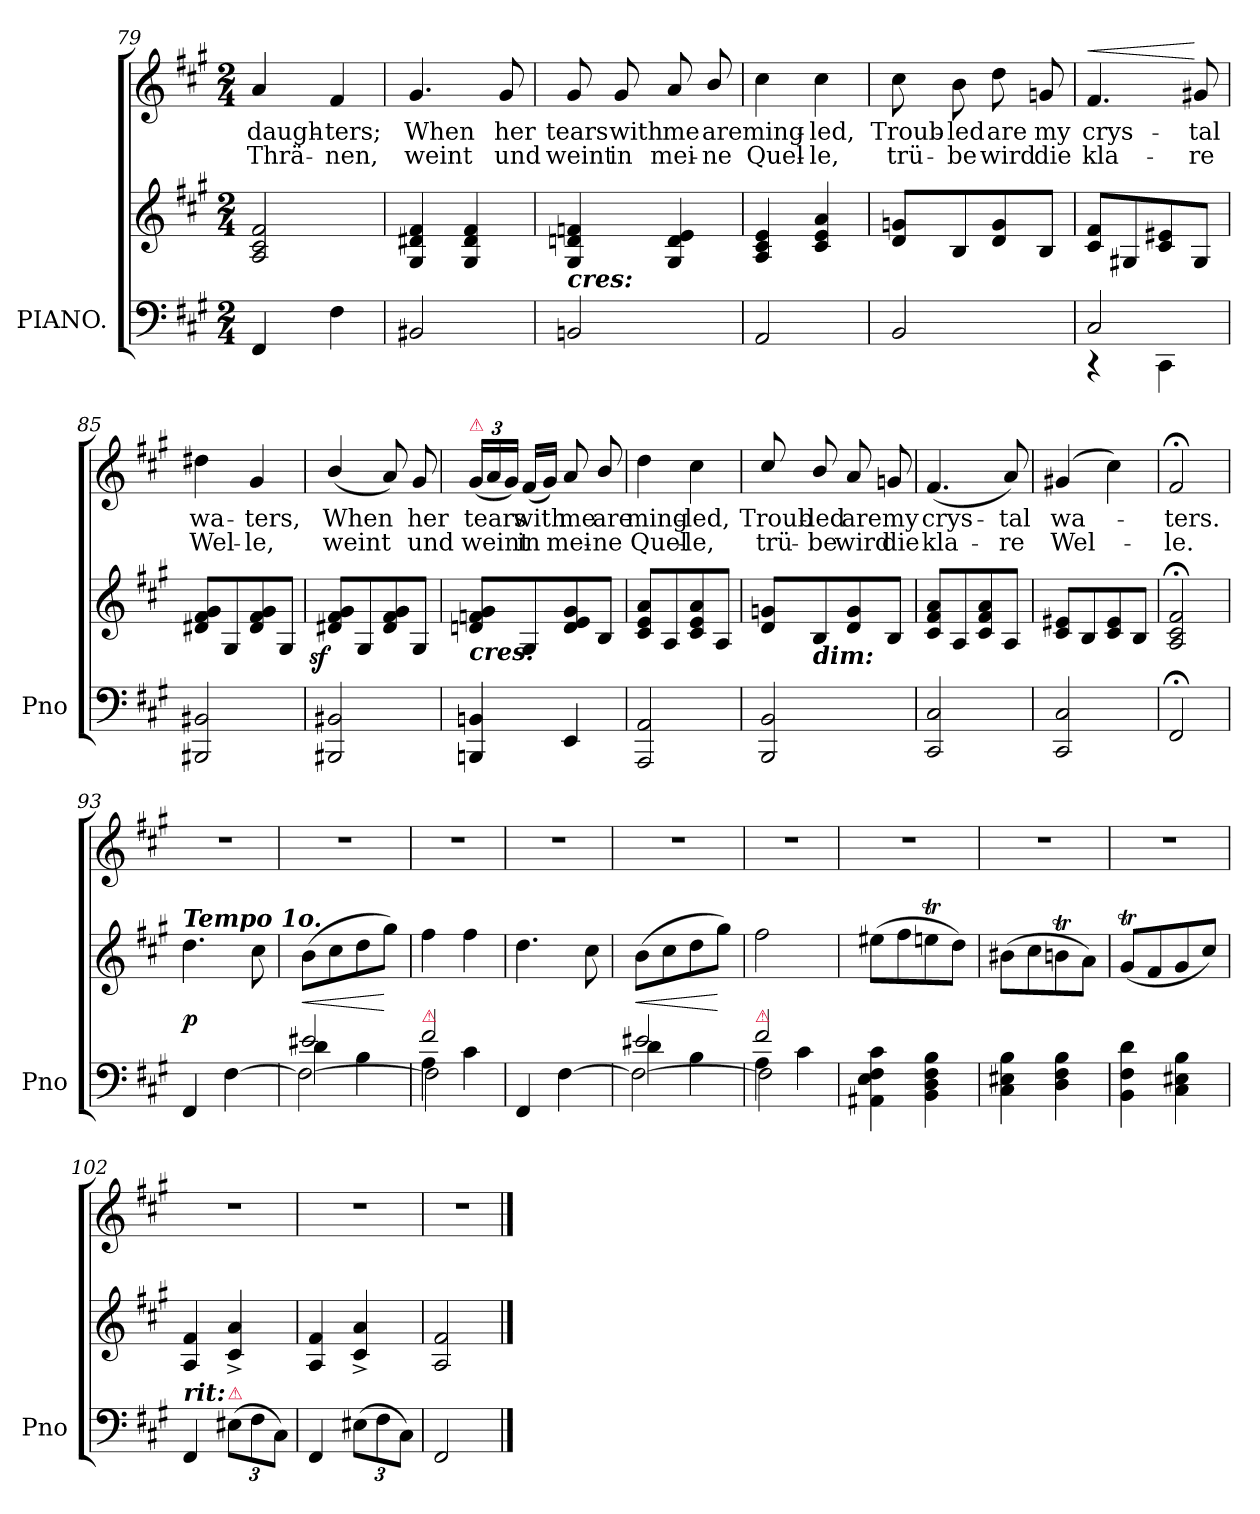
**kern	**kern	**dynam	**kern	**text	**text	**dynam
*part2	*part2	*part2	*part1	*part1	*part1	*part1
*staff3	*staff2	*staff2/3	*staff1	*staff1	*staff1	*staff1
*I"PIANO.	*	*	*	*	*	*
*I'Pno	*	*	*	*	*	*
*clefF4	*clefG2	*	*clefG2	*	*	*
*k[f#c#g#]	*k[f#c#g#]	*	*k[f#c#g#]	*	*	*
*f#:	*f#:	*	*f#:	*	*	*
*M2/4	*M2/4	*	*M2/4	*	*	*
=79	=79	=79	=79	=79	=79	=79
4FF#	2A 2c# 2f#	.	4a	daugh-	Thrä-	.
4F#	.	.	4f#	-ters;	-nen,	.
=80	=80	=80	=80	=80	=80	=80
2BB#X	4G# 4d#X 4f#	.	4.g#	When	weint	.
.	4G# 4d# 4f#	.	.	.	.	.
.	.	.	8g#	her	und	.
=81	=81	=81	=81	=81	=81	=81
!	!LO:TX:c:Bi:t=cres&colon;	!	!	!	!	!
2BBn	4G# 4dn 4fn	.	8g#	tears	weint	.
.	.	.	8g#	with	in	.
.	4G# 4d 4e	.	8a	me	mei-	.
.	.	.	8b/	are	-ne	.
=82	=82	=82	=82	=82	=82	=82
2AA	4A 4c# 4e	.	4cc#	ming-	Quel-	.
.	4c# 4e 4a	.	4cc#	-led,	-le,	.
=83	=83	=83	=83	=83	=83	=83
2BB	8d 8gnL	.	8cc#	Troub-	trü-	.
.	8B	.	8b	-led	-be	.
.	8d 8g	.	8dd	are	wird	.
.	8BJ	.	8gn	my	die	.
=84	=84	=84	=84	=84	=84	=84
*^	*	*	*	*	*	*
!	!	!	!	!	!	!	!LO:HP:a
2C#	4rCC	8c# 8f#L	.	4.f#	crys-	kla-	<
.	.	8G#X	.	.	.	.	.
.	4CC#	8c# 8e#X	.	.	.	.	.
.	.	8G#J	.	8g#X	-tal	-re	[
*v	*v	*	*	*	*	*	*
=85	=85	=85	=85	=85	=85	=85
2BBB#X 2BB#X	8d#X 8f# 8g#L	.	4dd#X	wa-	Wel-	.
.	8G#	.	.	.	.	.
.	8d# 8f# 8g#	.	4g#	-ters,	le,	.
.	8G#J	.	.	.	.	.
=86	=86	=86	=86	=86	=86	=86
!	!	!LO:DY:rj	!	!	!	!
2BBB#X 2BB#X	8d#X 8f# 8g#L	sf	(<4b/	When	weint	.
.	8G#	.	.	.	.	.
.	8d# 8f# 8g#	.	8a)	.	.	.
.	8G#J	.	8g#	her	und	.
=87	=87	=87	=87	=87	=87	=87
!	!	!	!LO:TX:a:color=crimson:t=⚠	!	!	!
!	!LO:TX:c:Bi:t=cres&colon;	!	!	!	!	!
4BBBn 4BBn	8dn 8fn 8g#L	.	(<24g#/LL	tears	weint	.
.	.	.	24a	.	.	.
.	.	.	24g#JJ)	.	.	.
.	8G#	.	(<16f#LL	with	in	.
.	.	.	16g#JJ)	.	.	.
4EE	8d 8e 8g#	.	8a	me	mei-	.
.	8BJ	.	8b/	are	-ne	.
=88	=88	=88	=88	=88	=88	=88
2AAA 2AA	8c# 8e 8aL	.	4dd	ming-	Quel-	.
.	8A	.	.	.	.	.
.	8c# 8e 8a	.	4cc#	-led,	-le,	.
.	8AJ	.	.	.	.	.
=89	=89	=89	=89	=89	=89	=89
2BBB 2BB	8d 8gnL	.	8cc#/	Troub-	trü-	.
!	!LO:TX:c:Bi:t=dim&colon;	!	!	!	!	!
.	8B	.	8b/	-led	-be	.
.	8d 8g	.	8a	are	wird	.
.	8BJ	.	8gn	my	die	.
=90	=90	=90	=90	=90	=90	=90
2CC# 2C#	8c# 8f# 8aL	.	(<4.f#/	crys-	kla-	.
.	8A	.	.	.	.	.
.	8c# 8f# 8a	.	.	.	.	.
.	8AJ	.	8a)	-tal	-re	.
=91	=91	=91	=91	=91	=91	=91
2CC# 2C#	8c# 8e#XL	.	(>4g#X	wa-	Wel-	.
.	8B	.	.	.	.	.
.	8c# 8e#	.	4cc#)	.	.	.
.	8BJ	.	.	.	.	.
=92	=92	=92	=92	=92	=92	=92
2FF#;	2A;< 2c#;< 2f#;<	.	2f#;<	-ters.	-le.	.
=93	=93	=93	=93	=93	=93	=93
!	!LO:TX:a:Bi:t=Tempo 1o.	!	!	!	!	!
4FF#	4.dd	p	2rdd	.	.	.
[<4F#	.	.	.	.	.	.
.	8cc#	.	.	.	.	.
=94	=94	=94	=94	=94	=94	=94
*^	*	*	*	*	*	*
*	*^	*	*	*	*	*	*
2e#X	4d	2F#\_	(>8bL	<	2rdd	.	.	.
.	.	.	8cc#	.	.	.	.	.
.	4B	.	8dd	.	.	.	.	.
.	.	.	8gg#J)	[	.	.	.	.
=95	=95	=95	=95	=95	=95	=95	=95	=95
!LO:TX:a:color=crimson:t=⚠	!	!	!	!	!	!	!	!
2f#	4A	2F#\]	4ff#	.	2rdd	.	.	.
.	4c#	.	4ff#	.	.	.	.	.
*v	*v	*v	*	*	*	*	*	*
=96	=96	=96	=96	=96	=96	=96
4FF#	4.dd	.	2rdd	.	.	.
[<4F#	.	.	.	.	.	.
.	8cc#	.	.	.	.	.
=97	=97	=97	=97	=97	=97	=97
*^	*	*	*	*	*	*
*	*^	*	*	*	*	*	*
2e#X	4d	2F#\_	(>8bL	<	2rdd	.	.	.
.	.	.	8cc#	.	.	.	.	.
.	4B	.	8dd	.	.	.	.	.
.	.	.	8gg#J)	[	.	.	.	.
=98	=98	=98	=98	=98	=98	=98	=98	=98
!LO:TX:a:color=crimson:t=⚠	!	!	!	!	!	!	!	!
2f#	4A	2F#\]	2ff#	.	2rdd	.	.	.
.	4c#	.	.	.	.	.	.	.
*	*v	*v	*	*	*	*	*	*
=99	=99	=99	=99	=99	=99	=99	=99
!LO:TX:a:Bi:t=rubato.	!	!	!	!	!	!	!
*v	*v	*	*	*	*	*	*
4AA#X 4E 4F# 4c#	(>8ee#XL	.	2rdd	.	.	.
.	8ff#	.	.	.	.	.
4BB 4D 4F# 4B	8eenT	.	.	.	.	.
.	8ddJ)	.	.	.	.	.
=100	=100	=100	=100	=100	=100	=100
4C# 4E#X 4B	(>8b#XL	.	2rdd	.	.	.
.	8cc#	.	.	.	.	.
4D 4F# 4B	8bnT	.	.	.	.	.
.	8aJ)	.	.	.	.	.
=101	=101	=101	=101	=101	=101	=101
4BB 4F# 4d	(<8g#tL	.	2rdd	.	.	.
.	8f#	.	.	.	.	.
4C# 4E#X 4B	8g#	.	.	.	.	.
.	8cc#J)	.	.	.	.	.
=102	=102	=102	=102	=102	=102	=102
!LO:TX:a:Bi:t=rit&colon;	!	!	!	!	!	!
4FF#	4A 4f#	.	2rdd	.	.	.
!LO:TX:a:color=crimson:t=⚠	!	!	!	!	!	!
(>12E#XL	4c#^> 4a^>	.	.	.	.	.
12F#	.	.	.	.	.	.
12C#J)	.	.	.	.	.	.
=103	=103	=103	=103	=103	=103	=103
4FF#	4A 4f#	.	2rdd	.	.	.
(>12E#XL	4c#^> 4a^>	.	.	.	.	.
12F#	.	.	.	.	.	.
12C#J)	.	.	.	.	.	.
=104	=104	=104	=104	=104	=104	=104
2FF#	2A 2f#	.	2rdd	.	.	.
==	==	==	==	==	==	==
*-	*-	*-	*-	*-	*-	*-
